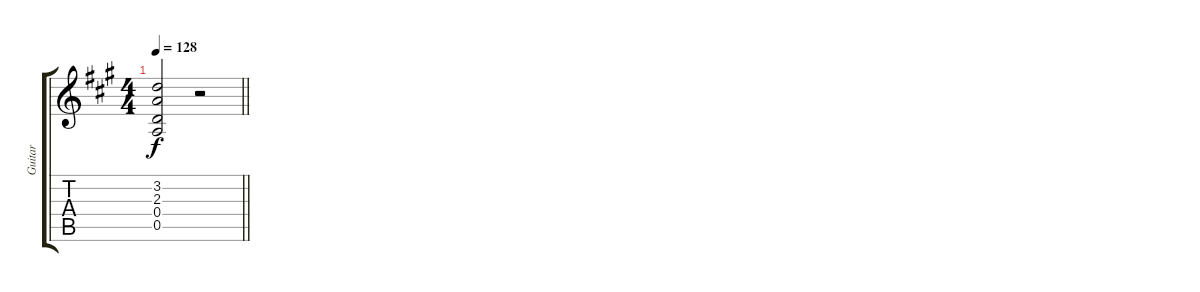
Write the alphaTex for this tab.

\track ("Guitar" "Guitar") {instrument overdrivenguitar}
\staff {score tabs}
\tuning (E4 B3 G3 D3 A2 E2) {hide}
\ts (4 4)
\tempo 128
\clef g2
\barLineRight lightlight
\ks a
(3.2{t} 2.3{t} 0.4{t} 0.5{t}).2{dy f} r.2
